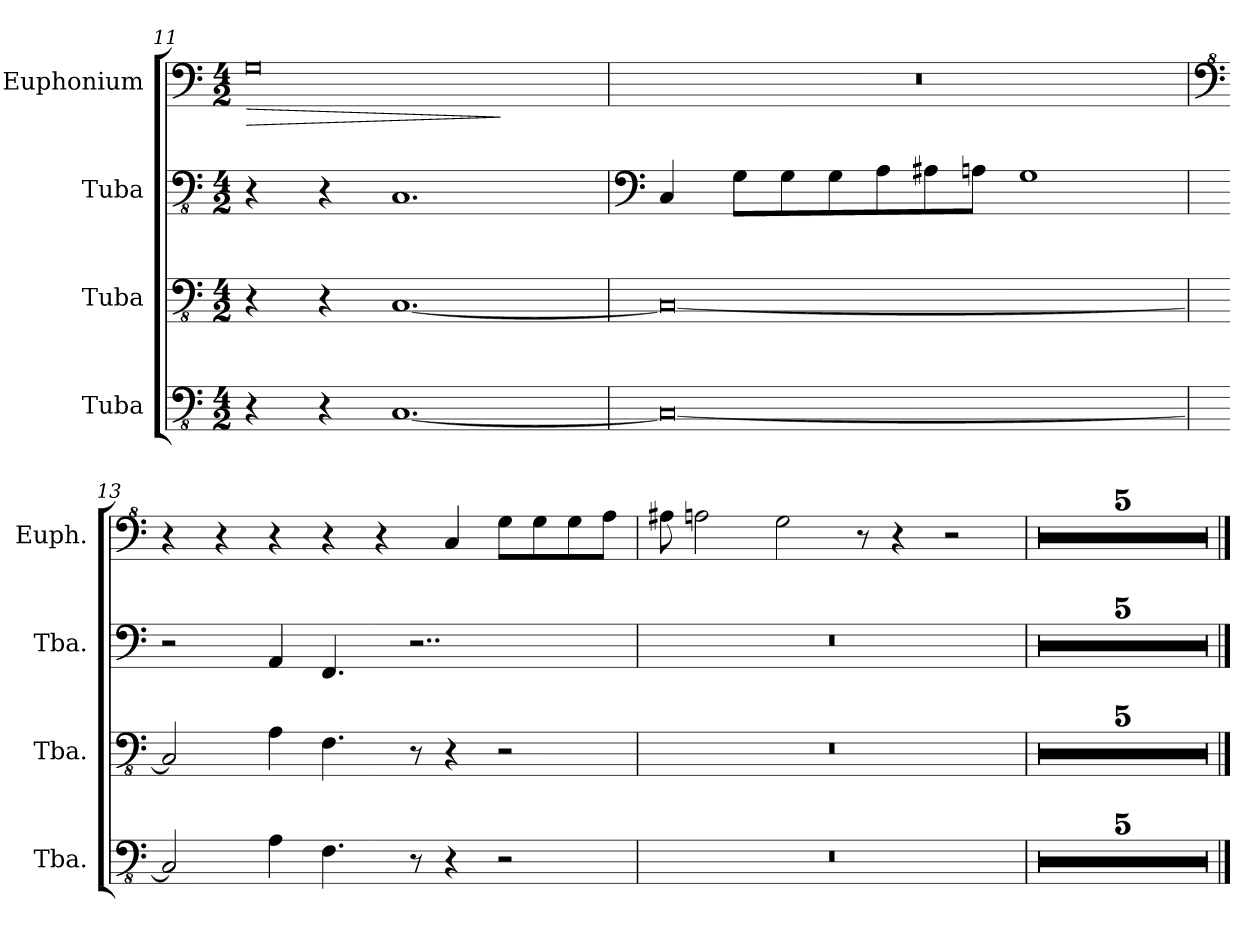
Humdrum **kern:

**kern	**kern	**kern	**kern	**dynam
*part4	*part3	*part2	*part1	*part1
*staff4	*staff3	*staff2	*staff1	*staff1
*I"Tuba	*I"Tuba	*I"Tuba	*I"Euphonium	*
*I'Tba.	*I'Tba.	*I'Tba.	*I'Euph.	*
!!LO:PB:g=z
*clefFv4	*clefFv4	*clefFv4	*clefF4	*
*k[]	*k[]	*k[]	*k[]	*
*M4/2	*M4/2	*M4/2	*M4/2	*
=11	=11	=11	=11	=11
!	!	!	!	!LO:HP:b
4r	4r	4r	0G	>
4r	4r	4r	.	.
[1.CC	[1.CC	1.CC	.	.
.	.	.	.	]
=12	=12	=12	=12	=12
*	*	*clefF4	*	*
0CC_	0CC_	4C/	0r	.
.	.	8G\L	.	.
.	.	8G\	.	.
.	.	8G\	.	.
.	.	8A\	.	.
.	.	8A#X\	.	.
.	.	8An\J	.	.
.	.	1G	.	.
=13	=13	=13	=13	=13
*	*	*	*clefF^4	*
2CC/]	2CC/]	2r	4r	.
.	.	.	4r	.
4AA\	4AA\	4AA/	4r	.
4.FF\	4.FF\	4.FF/	4r	.
.	.	.	4r	.
8r	8r	2..r	.	.
4r	4r	.	4c/	.
2r	2r	.	8g\L	.
.	.	.	8g\	.
.	.	.	8g\	.
.	.	.	8a\J	.
=14	=14	=14	=14	=14
0r	0r	0r	8a#X\	.
.	.	.	2an\	.
.	.	.	2g\	.
.	.	.	8r	.
.	.	.	4r	.
.	.	.	2r	.
=15	=15	=15	=15	=15
0r	0r	0r	0r	.
=16	=16	=16	=16	=16
0r	0r	0r	0r	.
=17	=17	=17	=17	=17
0r	0r	0r	0r	.
=18	=18	=18	=18	=18
0r	0r	0r	0r	.
=19	=19	=19	=19	=19
0r	0r	0r	0r	.
==	==	==	==	==
*-	*-	*-	*-	*-
